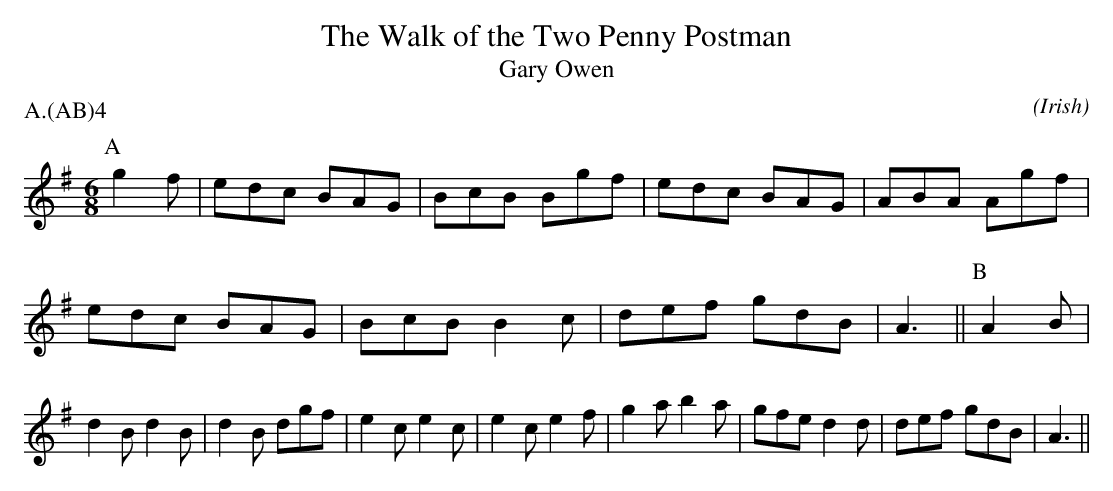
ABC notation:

X:1
T:The Walk of the Two Penny Postman
M:6/8
T:Gary Owen
C:
O:Irish
P:A.(AB)4
K:ADor
P:A
g2 f | edc  BAG  | BcB Bgf  | edc  BAG  | ABA  Agf  |\
       edc  BAG  | BcB B2 c | def  gdB  | A3        ||\
P:B
A2 B | d2 B d2 B | d2 B dgf | e2 c e2 c | e2 c      \
e2 f | g2 a b2 a | gfe d2 d | def  gdB  | A3        ||
